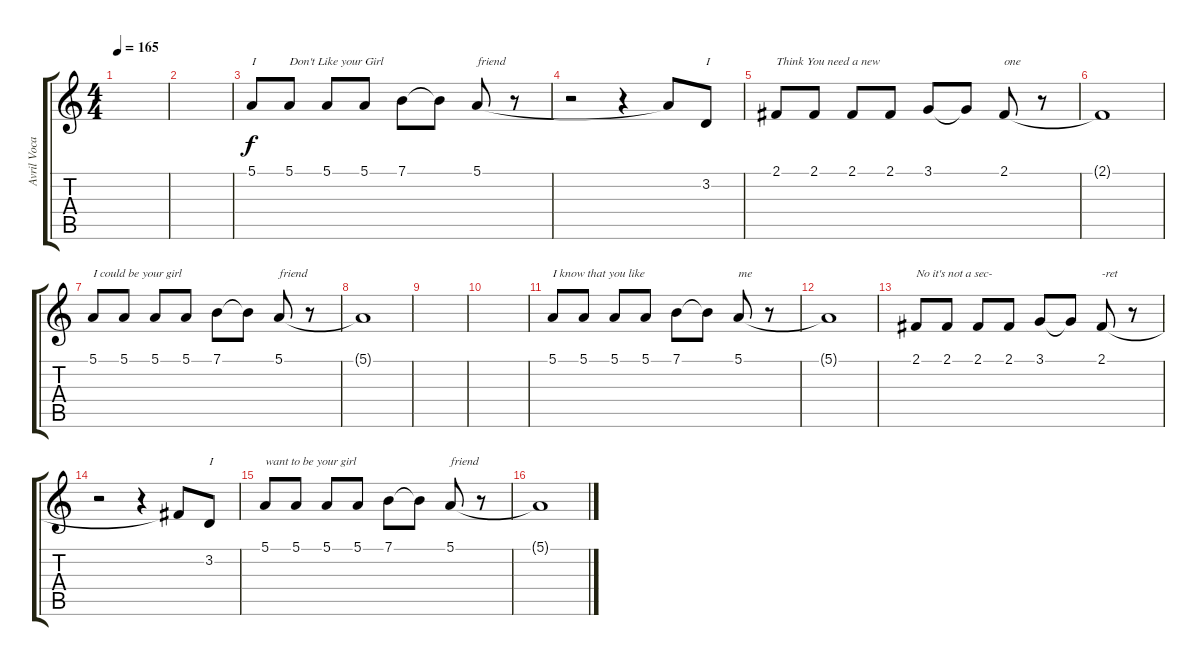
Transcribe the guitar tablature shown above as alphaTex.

\track ("Avril Vocals" "Avril Voca") {instrument clarinet}
\staff {score tabs}
\tuning (E4 B3 G3 D3 A2 D2) {hide}
\ts (4 4)
\tempo 165
\clef g2
\ks c
|
|
5.1.8{txt "I"} 5.1.8{txt "Don't Like your Girl"} 5.1.8 5.1.8 7.1.8 7.1{t}.8 5.1.8{txt "friend"} r.8 |
r.2 r.4 5.1{t}.8 3.2.8{txt "I"} |
2.1.8{txt "Think You need a new"} 2.1.8 2.1.8 2.1.8 3.1.8 3.1{t}.8 2.1.8{txt "one"} r.8 |
2.1{t}.1 |
5.1.8{txt "I could be your girl"} 5.1.8 5.1.8 5.1.8 7.1.8 7.1{t}.8 5.1.8{txt "friend"} r.8 |
5.1{t}.1 |
|
|
5.1.8{txt "I know that you like"} 5.1.8 5.1.8 5.1.8 7.1.8 7.1{t}.8 5.1.8{txt "me"} r.8 |
5.1{t}.1 |
2.1.8{txt "No it's not a sec-"} 2.1.8 2.1.8 2.1.8 3.1.8 3.1{t}.8 2.1.8{txt "-ret"} r.8 |
r.2 r.4 2.1{t}.8 3.2.8{txt "I"} |
5.1.8{txt "want to be your girl"} 5.1.8 5.1.8 5.1.8 7.1.8 7.1{t}.8 5.1.8{txt "friend"} r.8 |
5.1{t}.1
